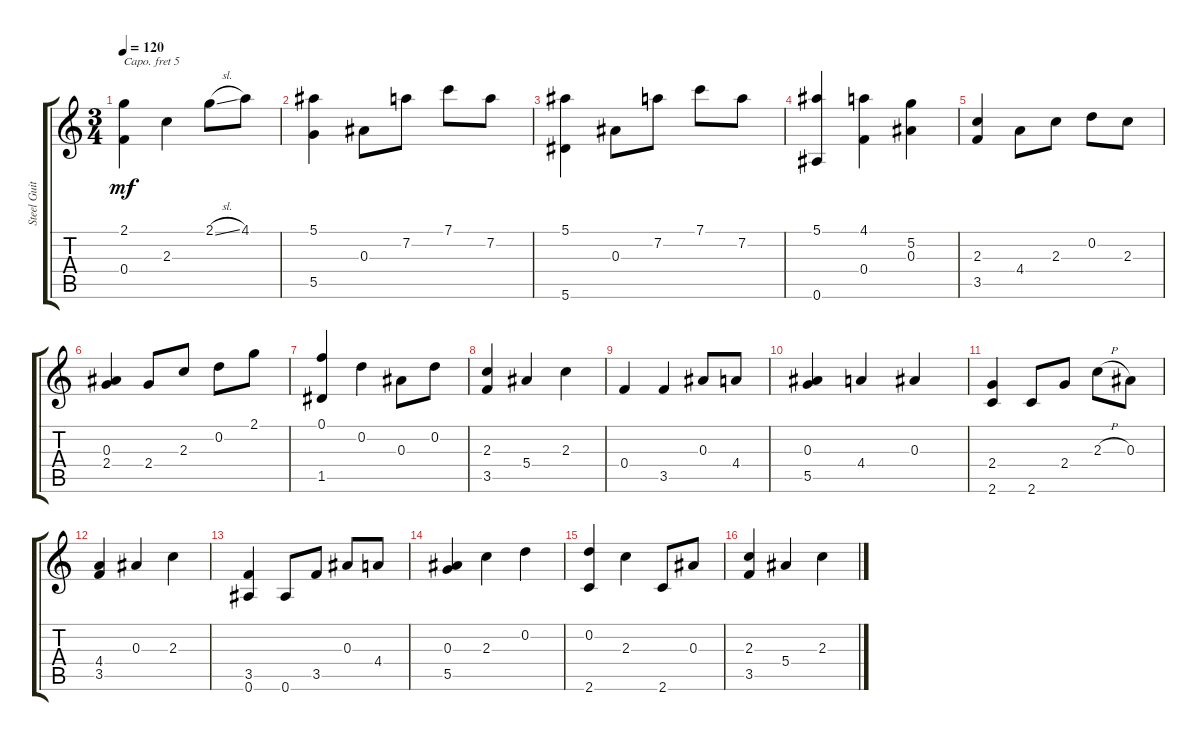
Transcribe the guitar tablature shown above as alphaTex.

\track ("Steel Guitar" "Steel Guit") {instrument acousticguitarsteel}
\staff {score tabs}
\capo 5
\tuning (C4 A3 F3 C3 A2 F2) {hide}
\ts (3 4)
\tempo 120
\clef g2
\ks c
(2.1 0.4).4{dy mf} 2.3.4 2.1{sl}.8 4.1.8 |
(5.1 5.5).4 0.3.8 7.2.8 7.1.8 7.2.8 |
(5.1 5.6).4 0.3.8 7.2.8 7.1.8 7.2.8 |
(5.1 0.6).4 (4.1 0.4).4 (5.2 0.3).4 |
(2.3 3.5).4 4.4.8 2.3.8 0.2.8 2.3.8 |
(0.3 2.4).4 2.4.8 2.3.8 0.2.8 2.1.8 |
(0.1 1.5).4 0.2.4 0.3.8 0.2.8 |
(2.3 3.5).4 5.4.4 2.3.4 |
0.4.4 3.5.4 0.3.8 4.4.8 |
(0.3 5.5).4 4.4.4 0.3.4 |
(2.4 2.6).4 2.6.8 2.4.8 2.3{h}.8 0.3.8 |
(4.4 3.5).4 0.3.4 2.3.4 |
(3.5 0.6).4 0.6.8 3.5.8 0.3.8 4.4.8 |
(0.3 5.5).4 2.3.4 0.2.4 |
(0.2 2.6).4 2.3.4 2.6.8 0.3.8 |
(2.3 3.5).4 5.4.4 2.3.4
